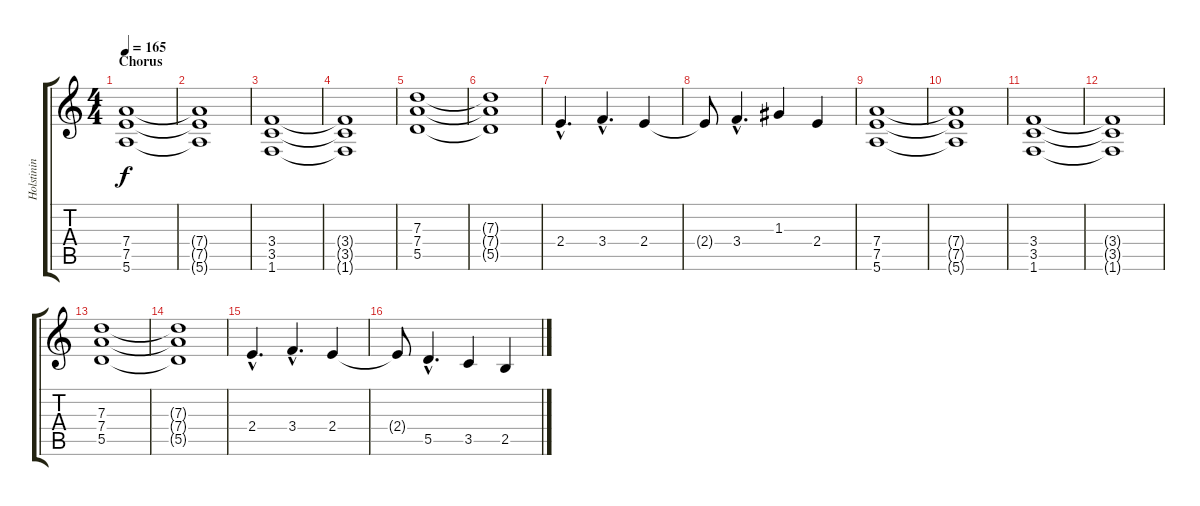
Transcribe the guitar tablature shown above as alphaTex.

\track ("Holstinin" "Holstinin") {instrument distortionguitar}
\staff {score tabs}
\tuning (E4 B3 G3 D3 A2 E2) {hide}
\ts (4 4)
\section ("" "Chorus")
\tempo 165
\clef g2
\ks c
(7.4 7.5 5.6).1{dy f} |
(7.4{t} 7.5{t} 5.6{t}).1 |
(3.4 3.5 1.6).1 |
(3.4{t} 3.5{t} 1.6{t}).1 |
(7.3 7.4 5.5).1 |
(7.3{t} 7.4{t} 5.5{t}).1 |
2.4{hac}.4{d} 3.4{hac}.4{d} 2.4.4 |
2.4{t}.8 3.4{hac}.4{d} 1.3.4 2.4.4 |
(7.4 7.5 5.6).1 |
(7.4{t} 7.5{t} 5.6{t}).1 |
(3.4 3.5 1.6).1 |
(3.4{t} 3.5{t} 1.6{t}).1 |
(7.3 7.4 5.5).1 |
(7.3{t} 7.4{t} 5.5{t}).1 |
2.4{hac}.4{d} 3.4{hac}.4{d} 2.4.4 |
2.4{t}.8 5.5{hac}.4{d} 3.5.4 2.5.4
